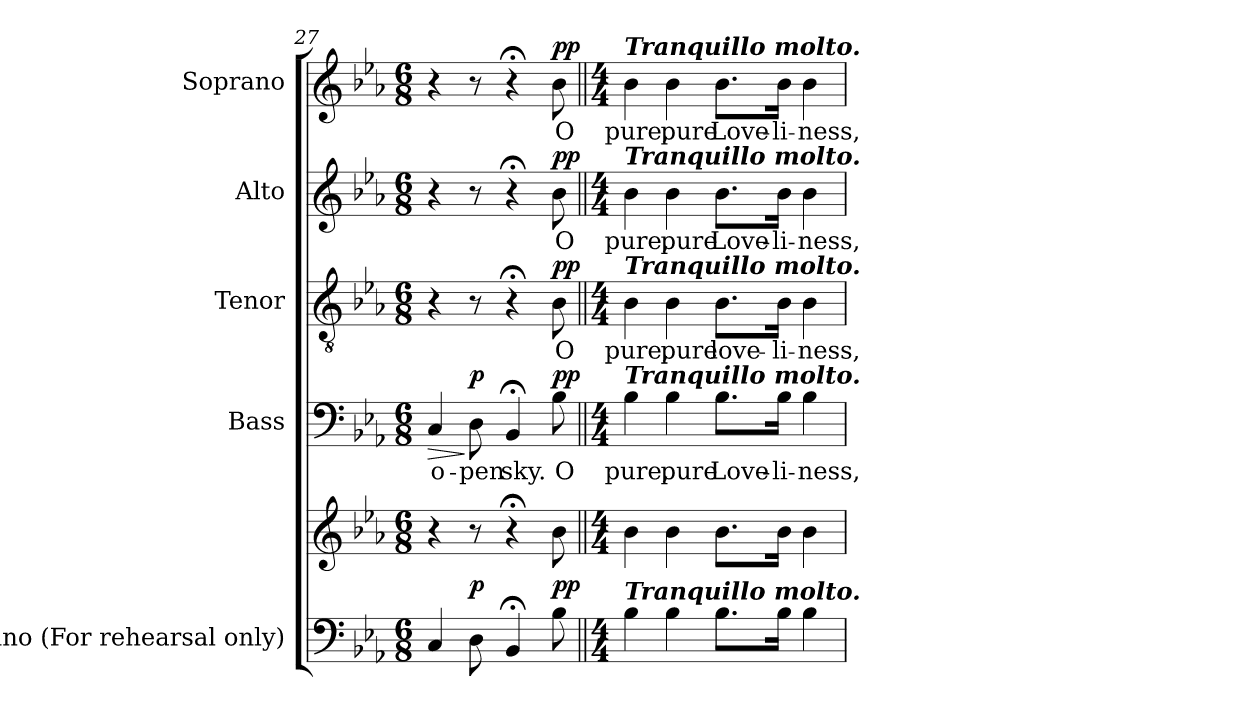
**kern	**kern	**dynam	**kern	**text	**dynam	**kern	**text	**dynam	**kern	**text	**dynam	**kern	**text	**dynam
*part5	*part5	*part5	*part4	*part4	*part4	*part3	*part3	*part3	*part2	*part2	*part2	*part1	*part1	*part1
*staff6	*staff5	*staff5/6	*staff4	*staff4	*staff4	*staff3	*staff3	*staff3	*staff2	*staff2	*staff2	*staff1	*staff1	*staff1
*I"Piano (For rehearsal only)	*	*	*I"Bass	*	*	*I"Tenor	*	*	*I"Alto	*	*	*I"Soprano	*	*
*I'Pno.	*	*	*I'B.	*	*	*I'T.	*	*	*I'A.	*	*	*I'S.	*	*
*clefF4	*clefG2	*	*clefF4	*	*	*clefGv2	*	*	*clefG2	*	*	*clefG2	*	*
*	*	*	*	*	*	*ITrd7c12	*	*	*	*	*	*	*	*
*k[b-e-a-]	*k[b-e-a-]	*	*k[b-e-a-]	*	*	*k[b-e-a-]	*	*	*k[b-e-a-]	*	*	*k[b-e-a-]	*	*
*E-:	*E-:	*	*E-:	*	*	*E-:	*	*	*E-:	*	*	*E-:	*	*
*M6/8	*M6/8	*	*M6/8	*	*	*M6/8	*	*	*M6/8	*	*	*M6/8	*	*
=27	=27	=27	=27	=27	=27	=27	=27	=27	=27	=27	=27	=27	=27	=27
!	!	!	!	!LO:LY:b:color=#000000	!LO:HP:b	!	!	!	!	!	!	!	!	!
4Ci/	4r	.	4Ci/	o-	>	4r	.	.	4r	.	.	4r	.	.
!	!	!	!	!LO:LY:b:color=#000000	!	!	!	!	!	!	!	!	!	!
8Di\	8r	p	8Di\	-pen	] p	8r	.	.	8r	.	.	8r	.	.
!	!	!	!	!LO:LY:b:color=#000000	!	!	!	!	!	!	!	!	!	!
4BB-;i/	4r;	.	4BB-;i/	sky.	.	4r;	.	.	4r;	.	.	4r;	.	.
!	!	!	!	!LO:LY:b:color=#000000	!	!	!	!	!	!	!	!	!	!
!	!	!	!	!	!	!	!LO:LY:b:color=#000000	!	!	!	!	!	!	!
!	!	!	!	!	!	!	!	!	!	!LO:LY:b:color=#000000	!	!	!	!
!	!	!	!	!	!	!	!	!	!	!	!	!	!LO:LY:b:color=#000000	!
8B-i\	8b-i\	pp	8B-i\	O	pp	8BB-i\	O	pp	8b-i\	O	pp	8b-i\	O	pp
=28||	=28||	=28||	=28||	=28||	=28||	=28||	=28||	=28||	=28||	=28||	=28||	=28||	=28||	=28||
*M4/4	*M4/4	*	*M4/4	*	*	*M4/4	*	*	*M4/4	*	*	*M4/4	*	*
!	!	!	!	!LO:LY:b:color=#000000	!	!	!	!	!	!	!	!	!	!
!	!	!	!	!	!	!	!LO:LY:b:color=#000000	!	!	!	!	!	!	!
!	!	!	!	!	!	!	!	!	!	!LO:LY:b:color=#000000	!	!	!	!
!	!	!	!	!	!	!	!	!	!	!	!	!LO:TX:a:Bi:t=Tranquillo molto.	!	!
!	!	!	!	!	!	!	!	!	!LO:TX:a:Bi:t=Tranquillo molto.	!	!	!	!	!
!	!	!	!	!	!	!LO:TX:a:Bi:t=Tranquillo molto.	!	!	!	!	!	!	!	!
!	!	!	!LO:TX:a:Bi:t=Tranquillo molto.	!	!	!	!	!	!	!	!	!	!	!
!LO:TX:a:Bi:t=Tranquillo molto.	!	!	!	!	!	!	!	!	!	!	!	!	!	!
!	!	!	!	!	!	!	!	!	!	!	!	!	!LO:LY:b:color=#000000	!
4B-i\	4b-i\	.	4B-i\	pure,	.	4BB-i\	pure,	.	4b-i\	pure,	.	4b-i\	pure,	.
!	!	!	!	!LO:LY:b:color=#000000	!	!	!	!	!	!	!	!	!	!
!	!	!	!	!	!	!	!LO:LY:b:color=#000000	!	!	!	!	!	!	!
!	!	!	!	!	!	!	!	!	!	!LO:LY:b:color=#000000	!	!	!	!
!	!	!	!	!	!	!	!	!	!	!	!	!	!LO:LY:b:color=#000000	!
4B-i\	4b-i\	.	4B-i\	pure	.	4BB-i\	pure	.	4b-i\	pure	.	4b-i\	pure	.
!	!	!	!	!LO:LY:b:color=#000000	!	!	!	!	!	!	!	!	!	!
!	!	!	!	!	!	!	!LO:LY:b:color=#000000	!	!	!	!	!	!	!
!	!	!	!	!	!	!	!	!	!	!LO:LY:b:color=#000000	!	!	!	!
!	!	!	!	!	!	!	!	!	!	!	!	!	!LO:LY:b:color=#000000	!
8.B-i\L	8.b-i\L	.	8.B-i\L	Love-	.	8.BB-i\L	love-	.	8.b-i\L	Love-	.	8.b-i\L	Love-	.
!	!	!	!	!LO:LY:b:color=#000000	!	!	!	!	!	!	!	!	!	!
!	!	!	!	!	!	!	!LO:LY:b:color=#000000	!	!	!	!	!	!	!
!	!	!	!	!	!	!	!	!	!	!LO:LY:b:color=#000000	!	!	!	!
!	!	!	!	!	!	!	!	!	!	!	!	!	!LO:LY:b:color=#000000	!
16B-i\Jk	16b-i\Jk	.	16B-i\Jk	-li-	.	16BB-i\Jk	-li-	.	16b-i\Jk	-li-	.	16b-i\Jk	-li-	.
!	!	!	!	!LO:LY:b:color=#000000	!	!	!	!	!	!	!	!	!	!
!	!	!	!	!	!	!	!LO:LY:b:color=#000000	!	!	!	!	!	!	!
!	!	!	!	!	!	!	!	!	!	!LO:LY:b:color=#000000	!	!	!	!
!	!	!	!	!	!	!	!	!	!	!	!	!	!LO:LY:b:color=#000000	!
4B-i\	4b-i\	.	4B-i\	-ness,	.	4BB-i\	-ness,	.	4b-i\	-ness,	.	4b-i\	-ness,	.
=	=	=	=	=	=	=	=	=	=	=	=	=	=	=
*-	*-	*-	*-	*-	*-	*-	*-	*-	*-	*-	*-	*-	*-	*-
